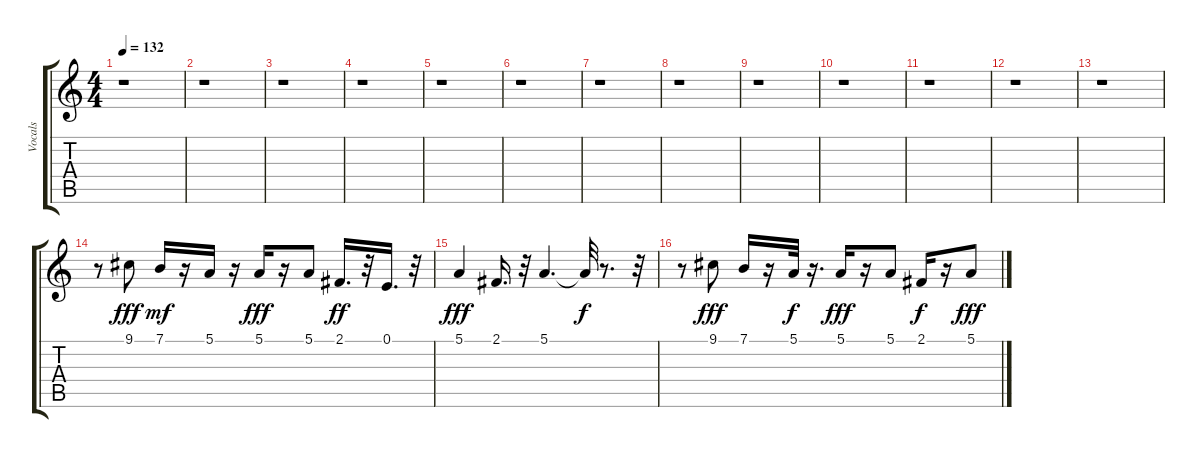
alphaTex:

\track ("Vocals" "Vocals") {instrument vibraphone}
\staff {score tabs}
\tuning (E4 B3 G3 D3 A2 E2) {hide}
\ts (4 4)
\tempo 132
\clef g2
\ks c
r.1{dy f} |
r.1 |
r.1 |
r.1 |
r.1 |
r.1 |
r.1 |
r.1 |
r.1 |
r.1 |
r.1 |
r.1 |
r.1 |
r.8 9.1.8{dy fff} 7.1.16{dy mf} r.16 5.1.16 r.16 5.1.16{dy fff} r.16 5.1.8 2.1.16{d dy ff} r.32 0.1.16{d} r.32 |
5.1.4{dy fff} 2.1.16{d} r.32 5.1.4{d} 5.1{t}.32{dy f} r.8{d} r.32 |
r.8 9.1.8{dy fff} 7.1.16 r.16 5.1.32{dy f} r.16{d} 5.1.16{dy fff} r.16 5.1.8 2.1.16{dy f} r.16 5.1.8{dy fff}
